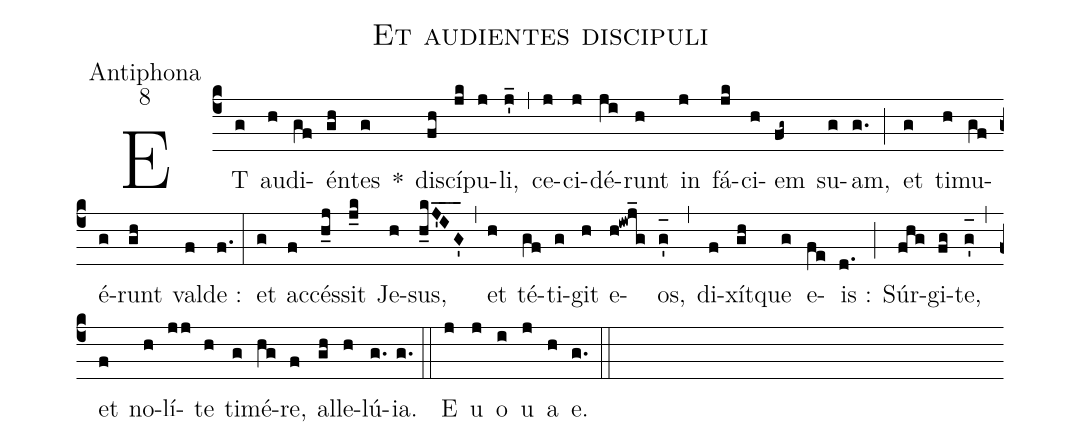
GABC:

name:Et audientes discipuli;
office-part:Antiphona;
mode:8;
%%
(c4) ET(g) au(h)di(gf)én(gh)tes(g) *() di(fh)scí(jk)pu(j)li,(j'_) (,) ce(j)ci(j)dé(ji)runt(h) in(j) fá(jk)ci(h)em(fg~) su(g)am,(g.) (;) et(g) ti(h)mu(gf)é(g)runt(gh) val(f)de :(f.) (:) et(g) ac(f)cés(h_j)sit(j_k) Je(h)sus,(h_kJ'_I_G'_3) (,) et(h) té(gf)ti(g)git(h) e(h!iwj_g)os,(g'_[oh:h]) (,) di(f)xít(gh)que(g) e(fe)is :(d.) (;) Súr(fhg)gi(fg)te,(g'_[oh:h]) (,) et(f) no(h)lí(jj)te(h) ti(g)mé(hg)re,(f) al(gh)le(h)lú(g.){ia}.(g.) (::) <eu>E(j) u(j) o(i) u(j) a(h) e.</eu>(g.) (::)
